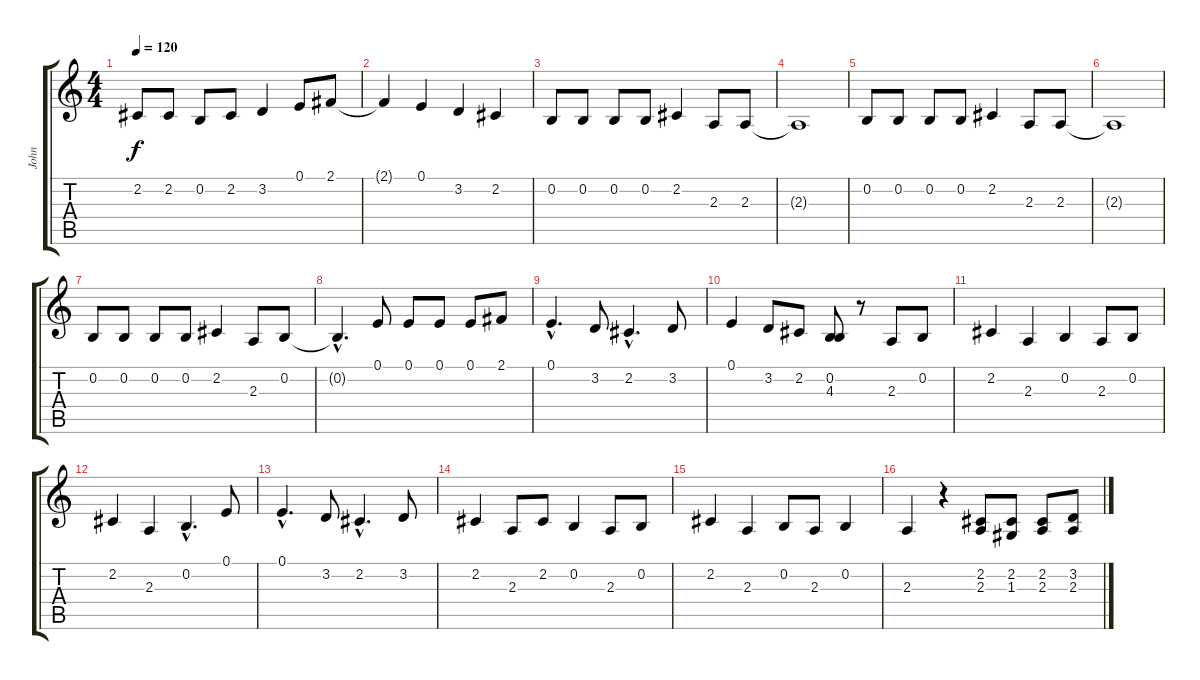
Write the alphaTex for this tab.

\track ("John" "John") {instrument tenorsax}
\staff {score tabs}
\tuning (E4 B3 G3 D3 A2 E2) {hide}
\ts (4 4)
\tempo 120
\clef g2
\ks c
2.2.8{dy f} 2.2.8 0.2.8 2.2.8 3.2.4 0.1.8 2.1.8 |
2.1{t}.4 0.1.4 3.2.4 2.2.4 |
0.2.8 0.2.8 0.2.8 0.2.8 2.2.4 2.3.8 2.3.8 |
2.3{t}.1 |
0.2.8 0.2.8 0.2.8 0.2.8 2.2.4 2.3.8 2.3.8 |
2.3{t}.1 |
0.2.8 0.2.8 0.2.8 0.2.8 2.2.4 2.3.8 0.2.8 |
0.2{hac t}.4{d} 0.1.8 0.1.8 0.1.8 0.1.8 2.1.8 |
0.1{hac}.4{d} 3.2.8 2.2{hac}.4{d} 3.2.8 |
0.1.4 3.2.8 2.2.8 (0.2 4.3).8 r.8 2.3.8 0.2.8 |
2.2.4 2.3.4 0.2.4 2.3.8 0.2.8 |
2.2.4 2.3.4 0.2{hac}.4{d} 0.1.8 |
0.1{hac}.4{d} 3.2.8 2.2{hac}.4{d} 3.2.8 |
2.2.4 2.3.8 2.2.8 0.2.4 2.3.8 0.2.8 |
2.2.4 2.3.4 0.2.8 2.3.8 0.2.4 |
2.3.4 r.4 (2.2 2.3).8 (2.2 1.3).8 (2.2 2.3).8 (3.2 2.3).8
